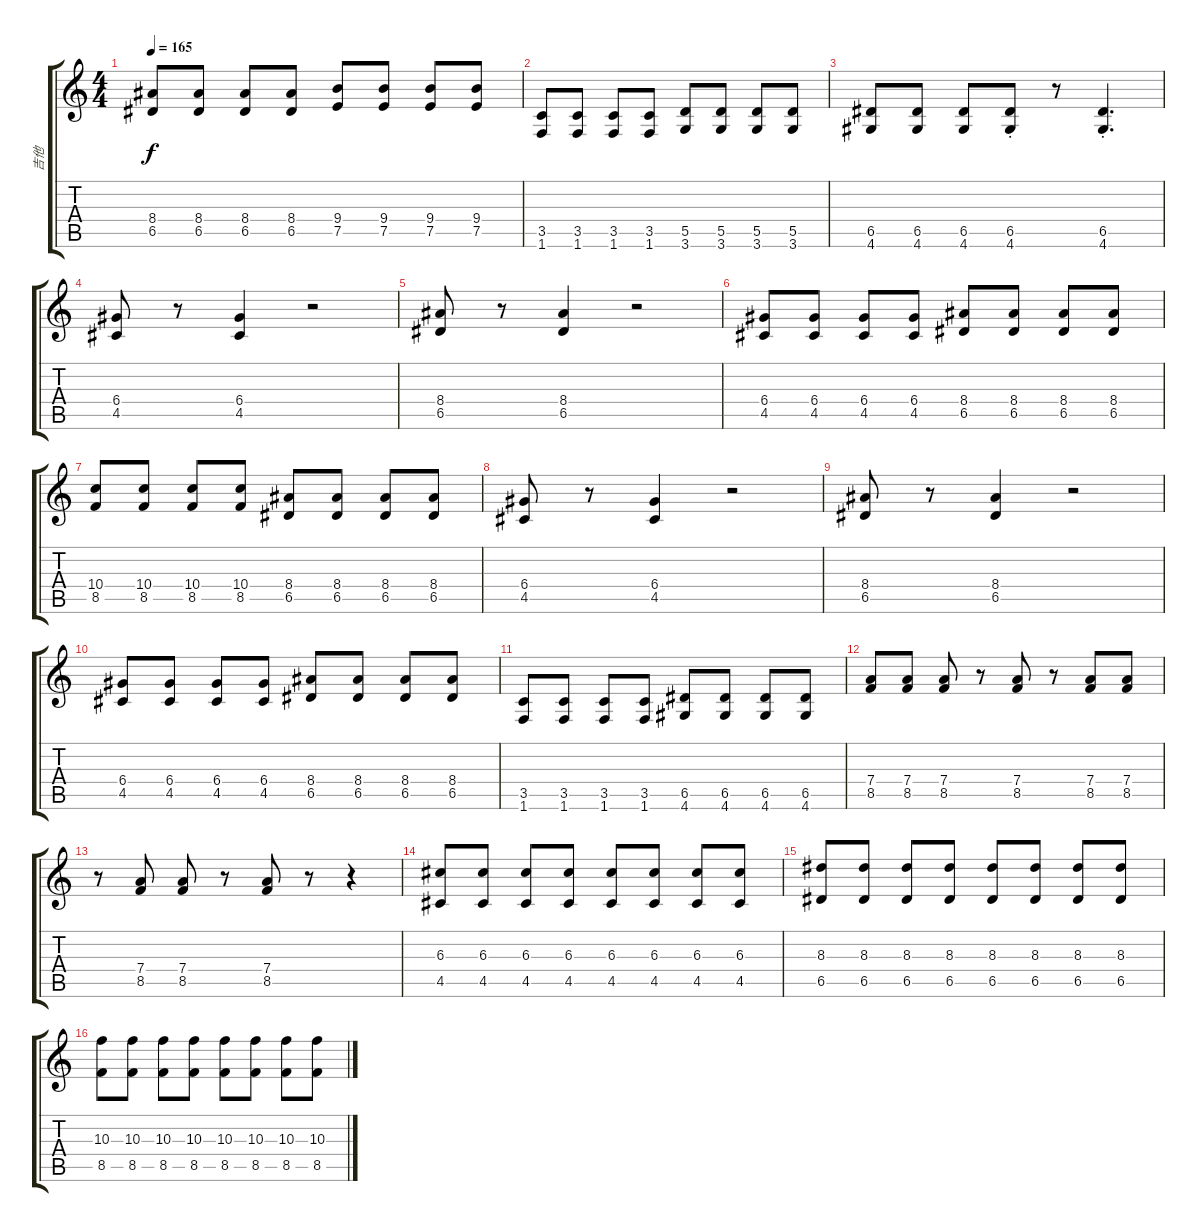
\track ("吉他" "吉他") {instrument overdrivenguitar}
\staff {score tabs}
\tuning (E4 B3 G3 D3 A2 E2) {hide}
\ts (4 4)
\tempo 165
\clef g2
\ks c
(8.4 6.5).8{dy f} (8.4 6.5).8 (8.4 6.5).8 (8.4 6.5).8 (9.4 7.5).8 (9.4 7.5).8 (9.4 7.5).8 (9.4 7.5).8 |
(3.5 1.6).8 (3.5 1.6).8 (3.5 1.6).8 (3.5 1.6).8 (5.5 3.6).8 (5.5 3.6).8 (5.5 3.6).8 (5.5 3.6).8 |
(6.5 4.6).8 (6.5 4.6).8 (6.5 4.6).8 (6.5{st} 4.6{st}).8 r.8 (6.5{st} 4.6{st}).4{d} |
(6.4 4.5).8 r.8 (6.4 4.5).4 r.2 |
(8.4 6.5).8 r.8 (8.4 6.5).4 r.2 |
(6.4 4.5).8 (6.4 4.5).8 (6.4 4.5).8 (6.4 4.5).8 (8.4 6.5).8 (8.4 6.5).8 (8.4 6.5).8 (8.4 6.5).8 |
(10.4 8.5).8 (10.4 8.5).8 (10.4 8.5).8 (10.4 8.5).8 (8.4 6.5).8 (8.4 6.5).8 (8.4 6.5).8 (8.4 6.5).8 |
(6.4 4.5).8 r.8 (6.4 4.5).4 r.2 |
(8.4 6.5).8 r.8 (8.4 6.5).4 r.2 |
(6.4 4.5).8 (6.4 4.5).8 (6.4 4.5).8 (6.4 4.5).8 (8.4 6.5).8 (8.4 6.5).8 (8.4 6.5).8 (8.4 6.5).8 |
(3.5 1.6).8 (3.5 1.6).8 (3.5 1.6).8 (3.5 1.6).8 (6.5 4.6).8 (6.5 4.6).8 (6.5 4.6).8 (6.5 4.6).8 |
(7.4 8.5).8 (7.4 8.5).8 (7.4 8.5).8 r.8 (7.4 8.5).8 r.8 (7.4 8.5).8 (7.4 8.5).8 |
r.8 (7.4 8.5).8 (7.4 8.5).8 r.8 (7.4 8.5).8 r.8 r.4 |
(6.3 4.5).8 (6.3 4.5).8 (6.3 4.5).8 (6.3 4.5).8 (6.3 4.5).8 (6.3 4.5).8 (6.3 4.5).8 (6.3 4.5).8 |
(8.3 6.5).8 (8.3 6.5).8 (8.3 6.5).8 (8.3 6.5).8 (8.3 6.5).8 (8.3 6.5).8 (8.3 6.5).8 (8.3 6.5).8 |
(10.3 8.5).8 (10.3 8.5).8 (10.3 8.5).8 (10.3 8.5).8 (10.3 8.5).8 (10.3 8.5).8 (10.3 8.5).8 (10.3 8.5).8
